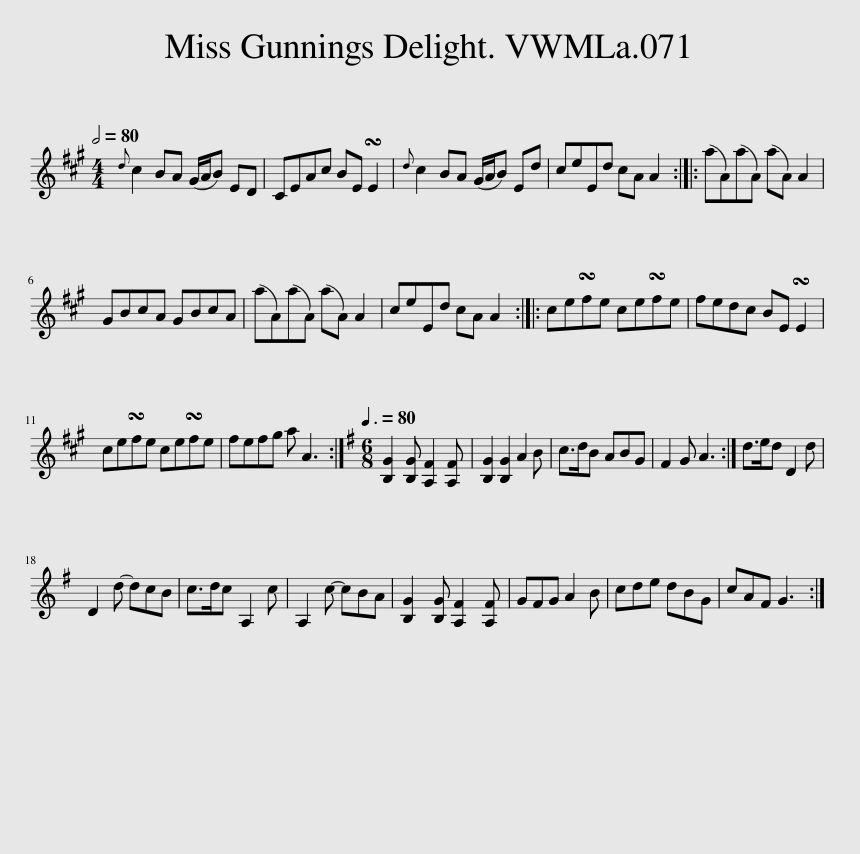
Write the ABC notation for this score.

X:1
L:1/8
Q:1/2=80
M:4/4
I:linebreak $
K:A
V:1 treble
V:1
{d} c2 BA (G/A/B) ED | CEAc BE !turn!E2 |{d} c2 BA (G/A/B) Ed | ceEd cA A2 :: (aA)(aA) (aA) A2 |$ %5
 GBcA GBcA | (aA)(aA) (aA) A2 | ceEd cA A2 :: ce!turn!fe ce!turn!fe | fedc BE !turn!E2 |$ %10
 ce!turn!fe ce!turn!fe | fefg a A3 :|[K:G][M:6/8][Q:3/8=80] [B,G]2 [B,G] [A,F]2 [A,F] | [B,G]2 [B,G]2 A2 B | c>dB ABG | %15
 F2 G A3 :| d>ed D2 d |$ D2 d- dcB | c>dc A,2 c | A,2 c- cBA | %20
 [B,G]2 [B,G] [A,F]2 [A,F] | GFG A2 B | cde dBG | cAF G3 :| %24
